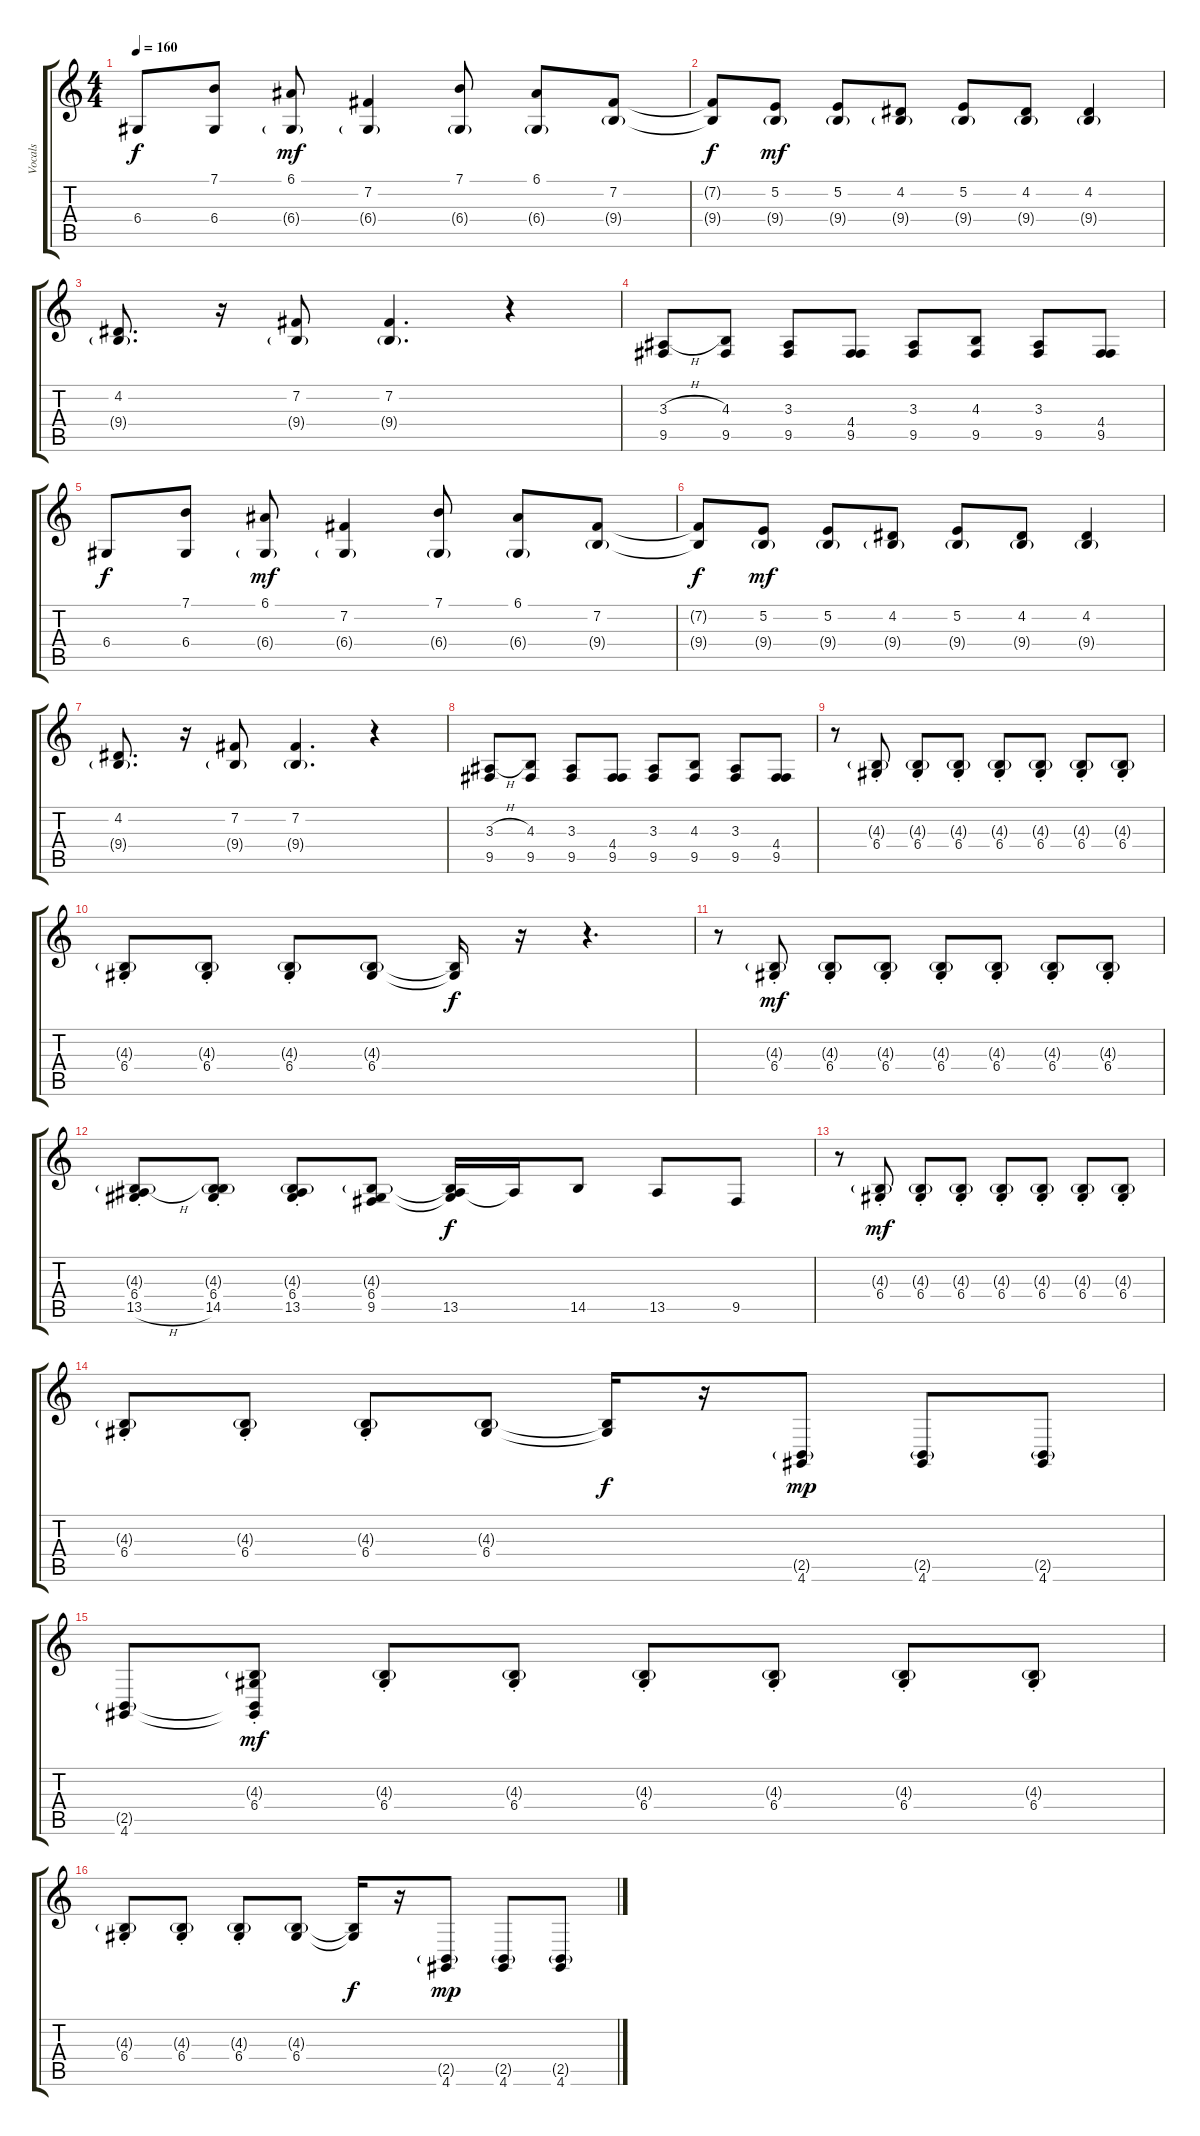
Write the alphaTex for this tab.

\track ("Vocals" "Vocals") {instrument bassoon}
\staff {score tabs}
\tuning (E4 B3 G3 D3 A2 E2) {hide}
\ts (4 4)
\tempo 160
\clef g2
\ks c
6.4.8{dy f} (7.1 6.4).8 (6.1 6.4{g}).8{dy mf} (7.2 6.4{g}).4 (7.1 6.4{g}).8 (6.1 6.4{g}).8 (7.2 9.4{g}).8 |
(7.2{t} 9.4{t}).8{dy f} (5.2 9.4{g}).8{dy mf} (5.2 9.4{g}).8 (4.2 9.4{g}).8 (5.2 9.4{g}).8 (4.2 9.4{g}).8 (4.2 9.4{g}).4 |
(4.2 9.4{g}).8{d} r.16 (7.2 9.4{g}).8 (7.2 9.4{g}).4{d} r.4 |
(3.3{h} 9.5).8 (4.3 9.5).8 (3.3 9.5).8 (4.4 9.5).8 (3.3 9.5).8 (4.3 9.5).8 (3.3 9.5).8 (4.4 9.5).8 |
6.4.8{dy f} (7.1 6.4).8 (6.1 6.4{g}).8{dy mf} (7.2 6.4{g}).4 (7.1 6.4{g}).8 (6.1 6.4{g}).8 (7.2 9.4{g}).8 |
(7.2{t} 9.4{t}).8{dy f} (5.2 9.4{g}).8{dy mf} (5.2 9.4{g}).8 (4.2 9.4{g}).8 (5.2 9.4{g}).8 (4.2 9.4{g}).8 (4.2 9.4{g}).4 |
(4.2 9.4{g}).8{d} r.16 (7.2 9.4{g}).8 (7.2 9.4{g}).4{d} r.4 |
(3.3{h} 9.5).8 (4.3 9.5).8 (3.3 9.5).8 (4.4 9.5).8 (3.3 9.5).8 (4.3 9.5).8 (3.3 9.5).8 (4.4 9.5).8 |
r.8{volume 16} (4.3{g st} 6.4{st}).8 (4.3{g st} 6.4{st}).8 (4.3{g st} 6.4{st}).8 (4.3{g st} 6.4{st}).8 (4.3{g st} 6.4{st}).8 (4.3{g st} 6.4).8 (4.3{g st} 6.4{st}).8 |
(4.3{g st} 6.4{st}).8 (4.3{g st} 6.4{st}).8 (4.3{g st} 6.4{st}).8 (4.3{g} 6.4).8 (4.3{t} 6.4{t}).16{dy f} r.16 r.4{d} |
r.8 (4.3{g st} 6.4{st}).8{dy mf} (4.3{g st} 6.4{st}).8 (4.3{g st} 6.4{st}).8 (4.3{g st} 6.4{st}).8 (4.3{g st} 6.4{st}).8 (4.3{g st} 6.4).8 (4.3{g st} 6.4{st}).8 |
(4.3{g st} 6.4{st} 13.5{h}).8 (4.3{g st} 6.4{st} 14.5).8 (4.3{g st} 6.4{st} 13.5).8 (4.3{g} 6.4 9.5).8 (4.3{t} 6.4{t} 13.5).16{dy f} 13.5{t}.16 14.5.8 13.5.8 9.5.8 |
r.8 (4.3{g st} 6.4{st}).8{dy mf} (4.3{g st} 6.4{st}).8 (4.3{g st} 6.4{st}).8 (4.3{g st} 6.4{st}).8 (4.3{g st} 6.4{st}).8 (4.3{g st} 6.4).8 (4.3{g st} 6.4{st}).8 |
(4.3{g st} 6.4{st}).8 (4.3{g st} 6.4{st}).8 (4.3{g st} 6.4{st}).8 (4.3{g} 6.4).8 (4.3{t} 6.4{t}).16{dy f} r.16 (2.5{g} 4.6).8{dy mp} (2.5{g} 4.6).8 (2.5{g} 4.6).8 |
(2.5{g} 4.6).8 (4.3{g st} 6.4{st} 2.5{t} 4.6{t}).8{dy mf} (4.3{g st} 6.4{st}).8 (4.3{g st} 6.4{st}).8 (4.3{g st} 6.4{st}).8 (4.3{g st} 6.4{st}).8 (4.3{g st} 6.4).8 (4.3{g st} 6.4{st}).8 |
(4.3{g st} 6.4{st}).8 (4.3{g st} 6.4{st}).8 (4.3{g st} 6.4{st}).8 (4.3{g} 6.4).8 (4.3{t} 6.4{t}).16{dy f} r.16 (2.5{g} 4.6).8{dy mp} (2.5{g} 4.6).8 (2.5{g} 4.6).8
